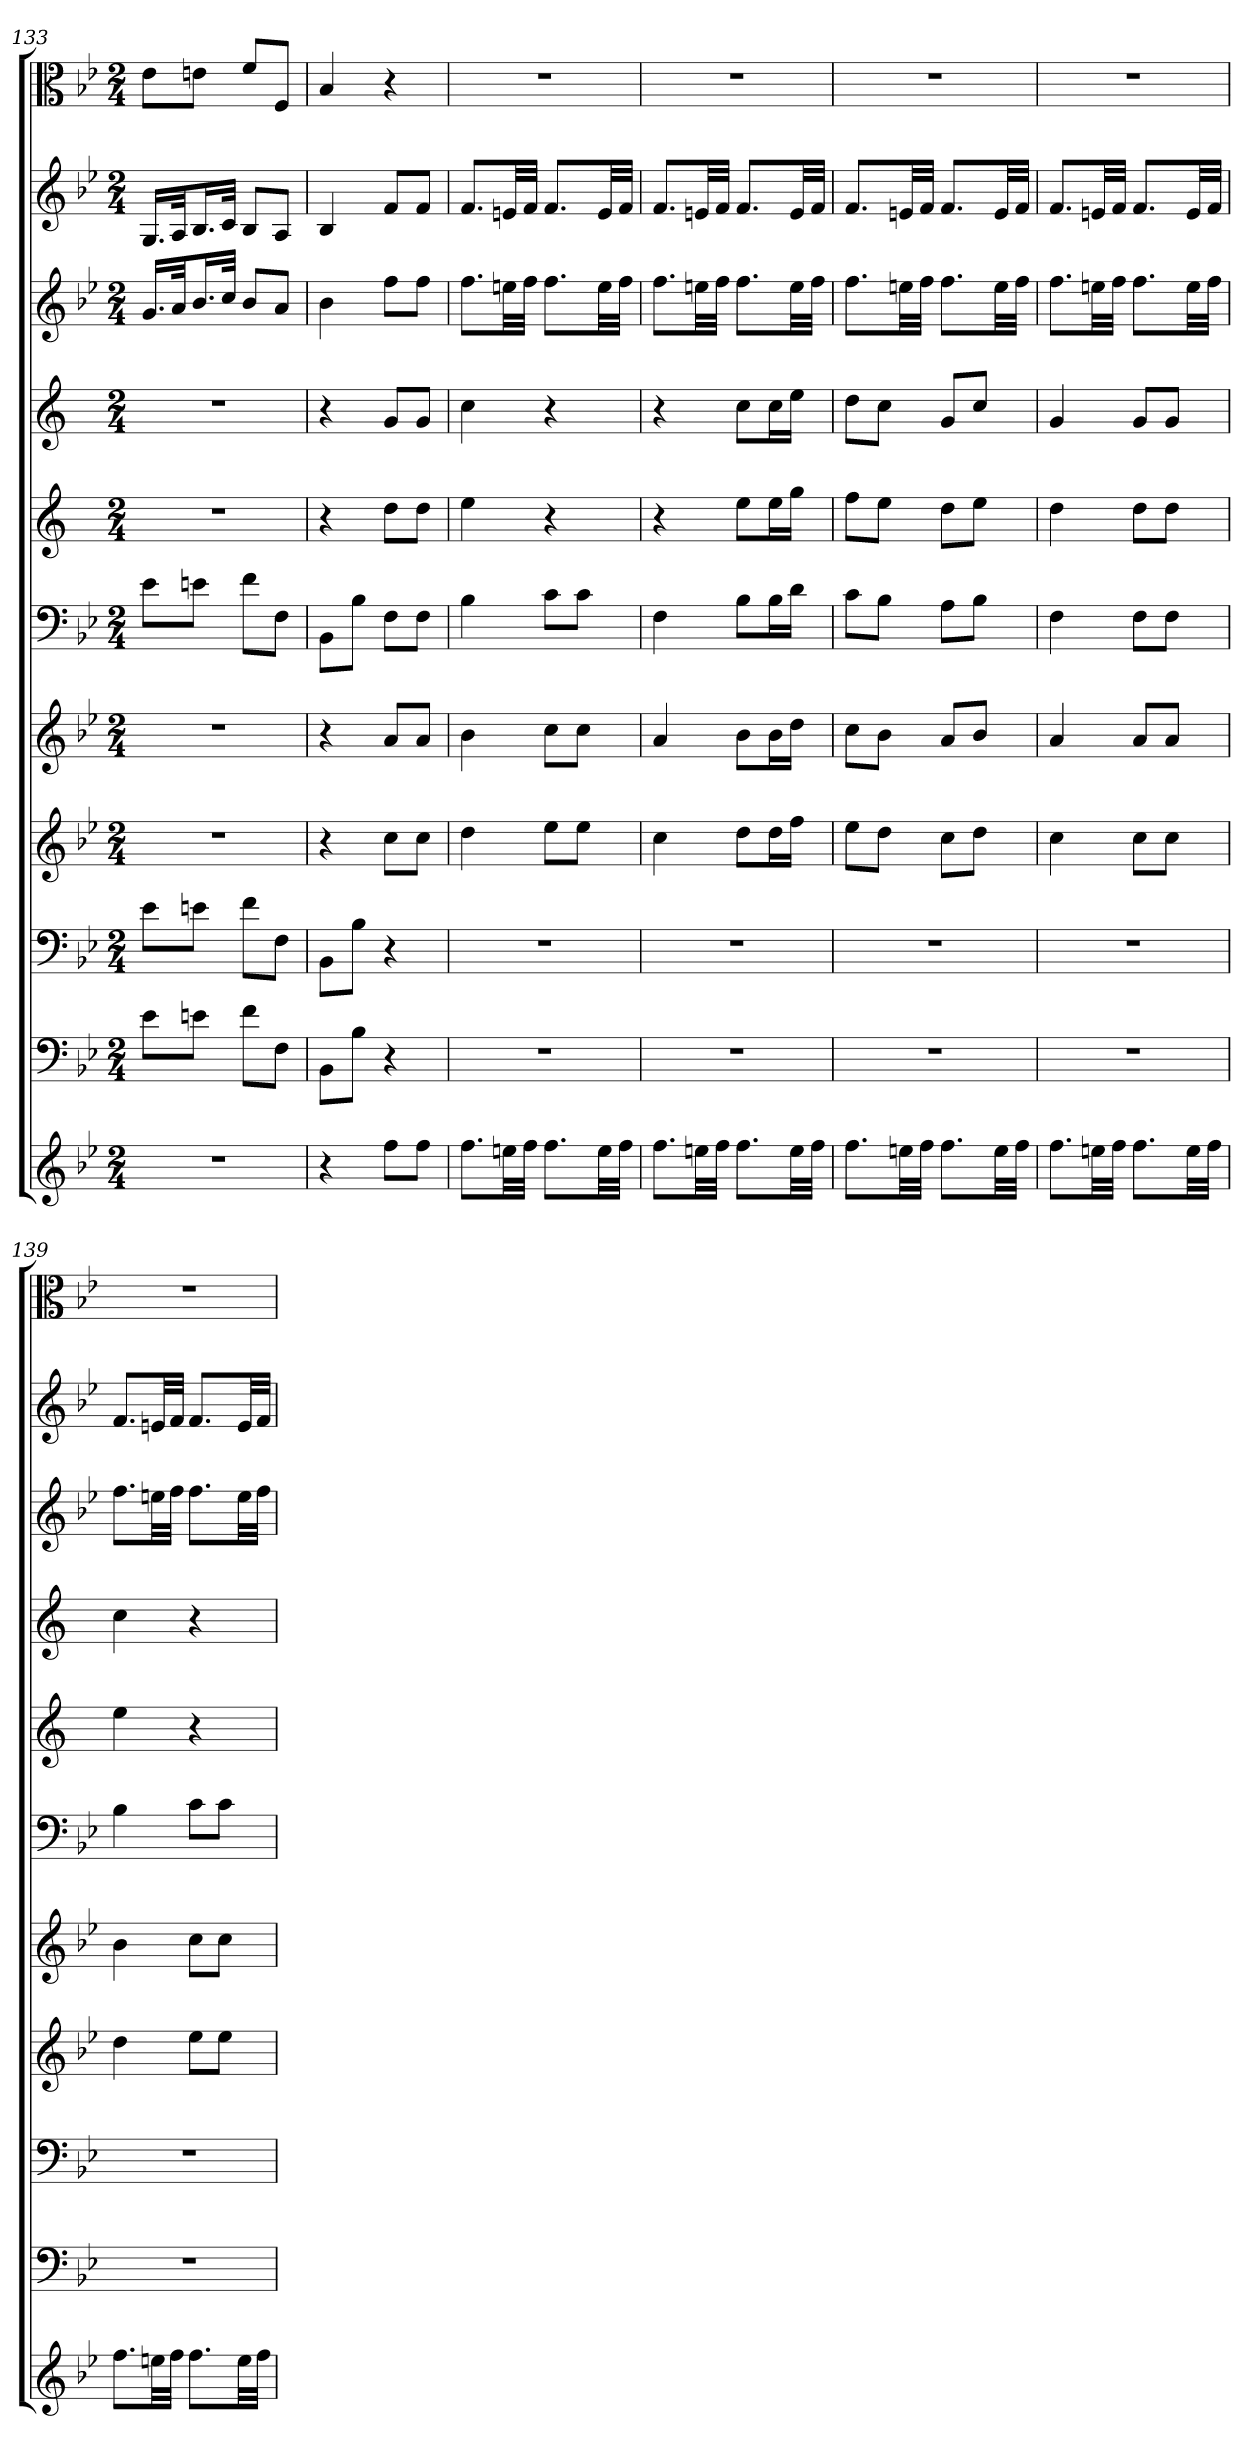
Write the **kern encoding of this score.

**kern	**kern	**kern	**kern	**kern	**kern	**kern	**kern	**kern	**kern	**kern
*part11	*part10	*part9	*part8	*part7	*part6	*part5	*part4	*part3	*part2	*part1
*staff11	*staff10	*staff9	*staff8	*staff7	*staff6	*staff5	*staff4	*staff3	*staff2	*staff1
*	*clefF4	*clefF4	*	*	*clefF4	*	*	*	*	*clefC3
*k[b-e-]	*k[b-e-]	*k[b-e-]	*k[b-e-]	*k[b-e-]	*k[b-e-]	*k[]	*k[]	*k[b-e-]	*k[b-e-]	*k[b-e-]
*B-:	*B-:	*B-:	*B-:	*B-:	*B-:	*	*	*B-:	*B-:	*B-:
*M2/4	*M2/4	*M2/4	*M2/4	*M2/4	*M2/4	*M2/4	*M2/4	*M2/4	*M2/4	*M2/4
=133	=133	=133	=133	=133	=133	=133	=133	=133	=133	=133
2r	8e-\L	8e-\L	2r	2r	8e-\L	2r	2r	16.gLL	16.GLL	8e-\L
.	.	.	.	.	.	.	.	32aJk	32AJk	.
.	8en\J	8en\J	.	.	8en\J	.	.	16.b-L	16.B-L	8en\J
.	.	.	.	.	.	.	.	32ccJJk	32cJJk	.
.	8f\L	8f\L	.	.	8f\L	.	.	8b-L	8B-L	8f/L
.	8F\J	8F\J	.	.	8F\J	.	.	8aJ	8AJ	8F/J
=134	=134	=134	=134	=134	=134	=134	=134	=134	=134	=134
4r	8BB-\L	8BB-\L	4r	4r	8BB-\L	4r	4r	4b-	4B-	4B-
.	8B-\J	8B-\J	.	.	8B-\J	.	.	.	.	.
8ffL	4r	4r	8ccL	8aL	8F\L	8ddL	8gL	8ffL	8fL	4r
8ffJ	.	.	8ccJ	8aJ	8F\J	8ddJ	8gJ	8ffJ	8fJ	.
=135	=135	=135	=135	=135	=135	=135	=135	=135	=135	=135
8.ffL	2r	2r	4dd	4b-	4B-	4ee	4cc	8.ffL	8.fL	2r
32eenLL	.	.	.	.	.	.	.	32eenLL	32enLL	.
32ffJJJ	.	.	.	.	.	.	.	32ffJJJ	32fJJJ	.
8.ffL	.	.	8ee-L	8ccL	8c\L	4r	4r	8.ffL	8.fL	.
.	.	.	8ee-J	8ccJ	8c\J	.	.	.	.	.
32eeLL	.	.	.	.	.	.	.	32eeLL	32eLL	.
32ffJJJ	.	.	.	.	.	.	.	32ffJJJ	32fJJJ	.
=136	=136	=136	=136	=136	=136	=136	=136	=136	=136	=136
8.ffL	2r	2r	4cc	4a	4F	4r	4r	8.ffL	8.fL	2r
32eenLL	.	.	.	.	.	.	.	32eenLL	32enLL	.
32ffJJJ	.	.	.	.	.	.	.	32ffJJJ	32fJJJ	.
8.ffL	.	.	8ddL	8b-L	8B-\L	8eeL	8ccL	8.ffL	8.fL	.
.	.	.	16ddL	16b-L	16B-\L	16eeL	16ccL	.	.	.
32eeLL	.	.	16ffJJ	16ddJJ	16d\JJ	16ggJJ	16eeJJ	32eeLL	32eLL	.
32ffJJJ	.	.	.	.	.	.	.	32ffJJJ	32fJJJ	.
=137	=137	=137	=137	=137	=137	=137	=137	=137	=137	=137
8.ffL	2r	2r	8ee-L	8ccL	8c\L	8ffL	8ddL	8.ffL	8.fL	2r
.	.	.	8ddJ	8b-J	8B-\J	8eeJ	8ccJ	.	.	.
32eenLL	.	.	.	.	.	.	.	32eenLL	32enLL	.
32ffJJJ	.	.	.	.	.	.	.	32ffJJJ	32fJJJ	.
8.ffL	.	.	8ccL	8aL	8A\L	8ddL	8gL	8.ffL	8.fL	.
.	.	.	8ddJ	8b-J	8B-\J	8eeJ	8ccJ	.	.	.
32eeLL	.	.	.	.	.	.	.	32eeLL	32eLL	.
32ffJJJ	.	.	.	.	.	.	.	32ffJJJ	32fJJJ	.
=138	=138	=138	=138	=138	=138	=138	=138	=138	=138	=138
8.ffL	2r	2r	4cc	4a	4F	4dd	4g	8.ffL	8.fL	2r
32eenLL	.	.	.	.	.	.	.	32eenLL	32enLL	.
32ffJJJ	.	.	.	.	.	.	.	32ffJJJ	32fJJJ	.
8.ffL	.	.	8ccL	8aL	8F\L	8ddL	8gL	8.ffL	8.fL	.
.	.	.	8ccJ	8aJ	8F\J	8ddJ	8gJ	.	.	.
32eeLL	.	.	.	.	.	.	.	32eeLL	32eLL	.
32ffJJJ	.	.	.	.	.	.	.	32ffJJJ	32fJJJ	.
=139	=139	=139	=139	=139	=139	=139	=139	=139	=139	=139
8.ffL	2r	2r	4dd	4b-	4B-	4ee	4cc	8.ffL	8.fL	2r
32eenLL	.	.	.	.	.	.	.	32eenLL	32enLL	.
32ffJJJ	.	.	.	.	.	.	.	32ffJJJ	32fJJJ	.
8.ffL	.	.	8ee-L	8ccL	8c\L	4r	4r	8.ffL	8.fL	.
.	.	.	8ee-J	8ccJ	8c\J	.	.	.	.	.
32eeLL	.	.	.	.	.	.	.	32eeLL	32eLL	.
32ffJJJ	.	.	.	.	.	.	.	32ffJJJ	32fJJJ	.
=	=	=	=	=	=	=	=	=	=	=
*-	*-	*-	*-	*-	*-	*-	*-	*-	*-	*-
